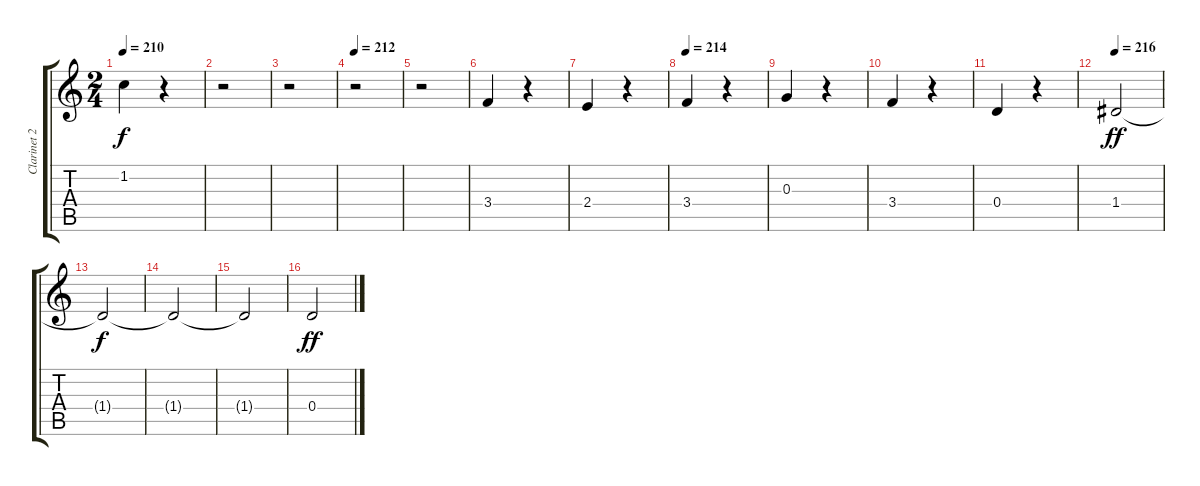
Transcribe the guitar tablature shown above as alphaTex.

\track ("Clarinet 2" "Clarinet 2") {instrument acousticguitarnylon}
\staff {score tabs}
\tuning (E4 B3 G3 D3 A2 E2) {hide}
\ts (2 4)
\tempo 210
\clef g2
\ks c
1.2.4{dy f} r.4 |
r.2 |
r.2 |
\tempo 212
r.2 |
r.2 |
3.4.4 r.4 |
2.4.4 r.4 |
\tempo 214
3.4.4 r.4 |
0.3.4 r.4 |
3.4.4 r.4 |
0.4.4 r.4 |
\tempo 216
1.4.2{dy ff} |
1.4{t}.2{dy f} |
1.4{t}.2 |
1.4{t}.2 |
0.4.2{dy ff}
